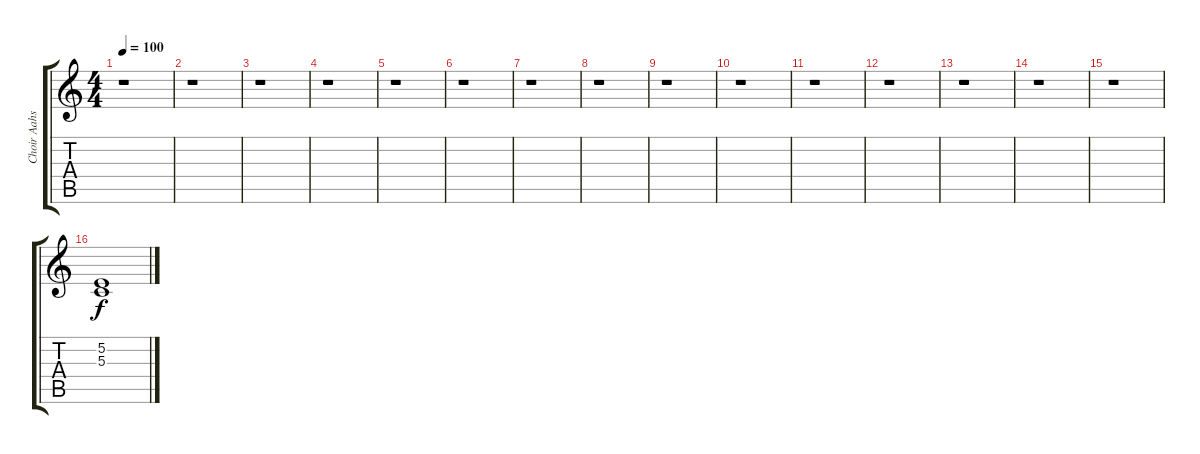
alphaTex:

\track ("Choir Aahs" "Choir Aahs") {instrument choiraahs}
\staff {score tabs}
\tuning (E4 B3 G3 D3 A2 E2) {hide}
\ts (4 4)
\tempo 100
\clef g2
\ks c
r.1{dy f} |
r.1 |
r.1 |
r.1 |
r.1 |
r.1 |
r.1 |
r.1 |
r.1 |
r.1 |
r.1 |
r.1 |
r.1 |
r.1 |
r.1 |
(5.2 5.3).1
